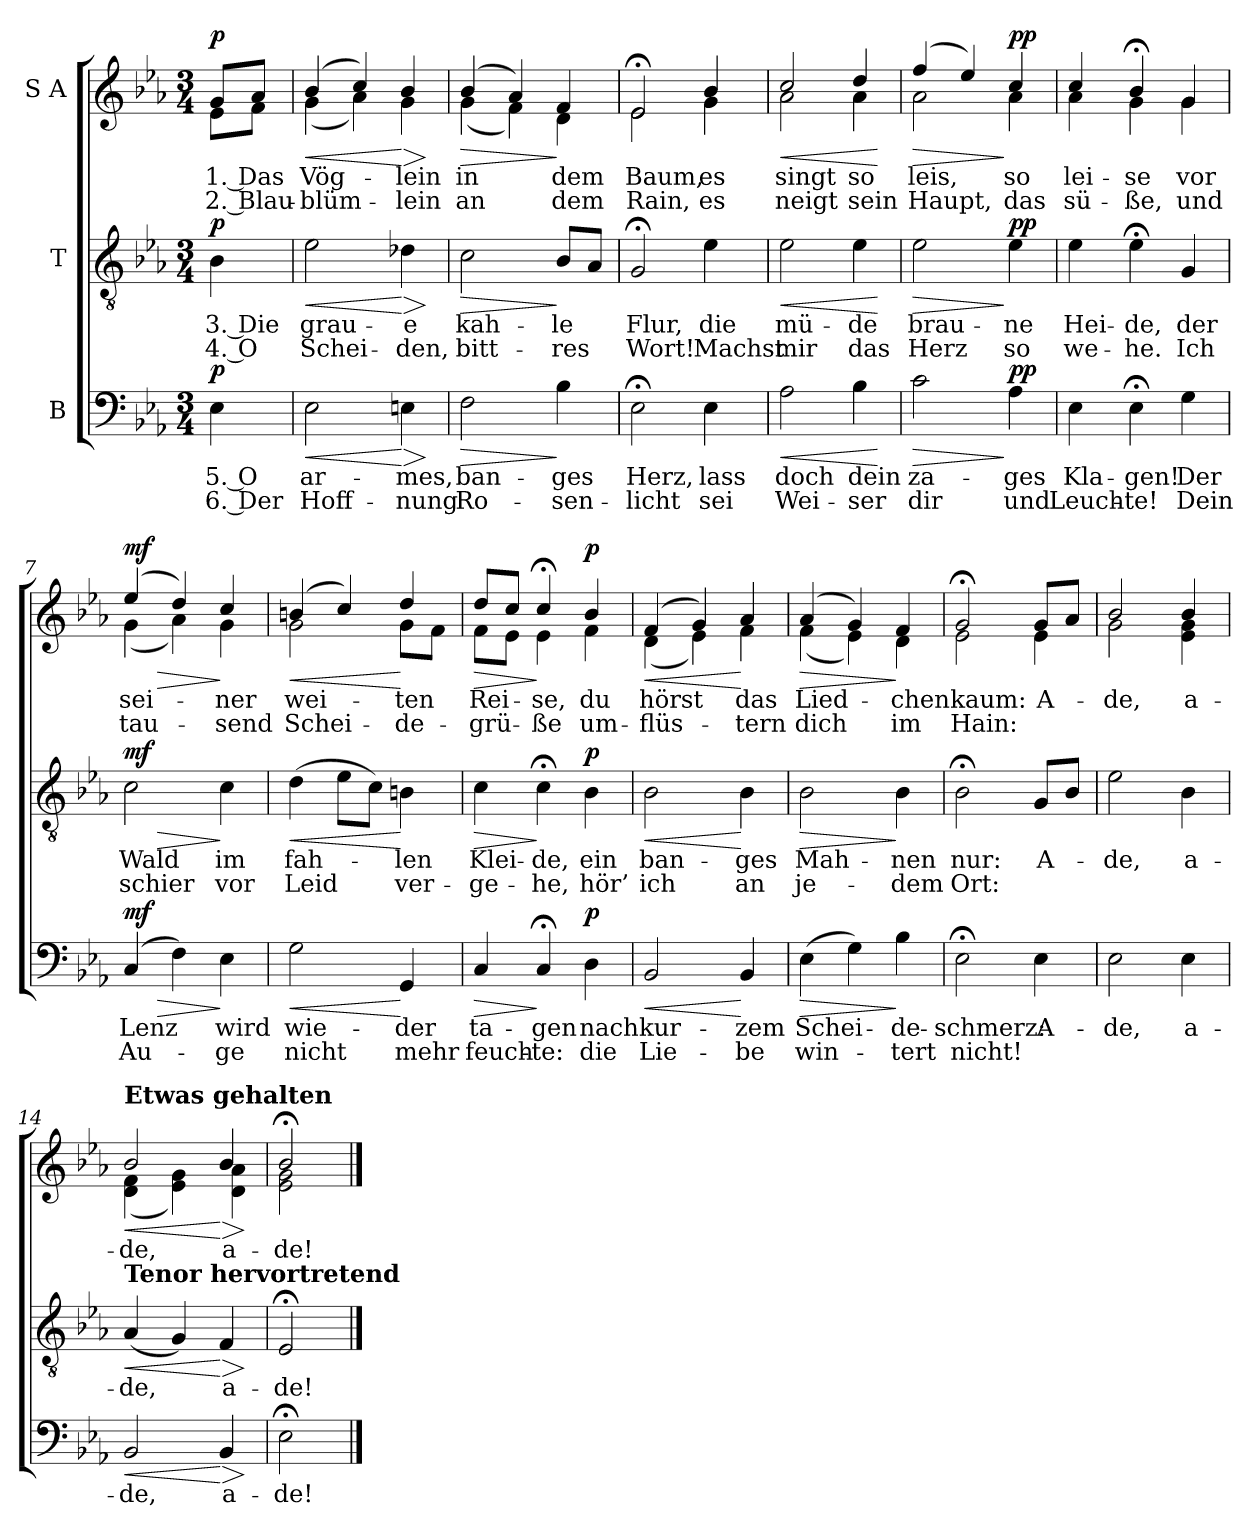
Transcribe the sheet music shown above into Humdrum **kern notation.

**kern	**text	**text	**dynam	**kern	**text	**text	**dynam	**kern	**text	**text	**dynam
*part3	*part3	*part3	*part3	*part2	*part2	*part2	*part2	*part1	*part1	*part1	*part1
*staff3	*staff3	*staff3	*staff3	*staff2	*staff2	*staff2	*staff2	*staff1	*staff1	*staff1	*staff1
*I"B	*	*	*	*I"T	*	*	*	*I"S A	*	*	*
*clefF4	*	*	*	*clefGv2	*	*	*	*clefG2	*	*	*
*k[b-e-a-]	*	*	*	*k[b-e-a-]	*	*	*	*k[b-e-a-]	*	*	*
*M3/4	*	*	*	*M3/4	*	*	*	*M3/4	*	*	*
=	=	=	=	=	=	=	=	=	=	=	=
!	!LO:LY:b	!LO:LY:b	!LO:DY:a	!	!LO:LY:b	!LO:LY:b	!LO:DY:a	!	!LO:LY:b	!LO:LY:b	!LO:DY:a
*	*	*	*	*	*	*	*	*^	*	*	*
4E-\	5. O	6. Der	p	4B-\	3. Die	4. O	p	8g/L	8e-\L	1. Das	2. Blau-	p
.	.	.	.	.	.	.	.	8a-/J	8f\J	.	.	.
=1	=1	=1	=1	=1	=1	=1	=1	=1	=1	=1	=1	=1
!	!LO:LY:b	!LO:LY:b	!LO:HP:b	!	!LO:LY:b	!LO:LY:b	!LO:HP:b	!	!	!LO:LY:b	!LO:LY:b	!LO:HP:b
2E-\	ar-	Hoff-	<	2e-\	grau-	Schei-	<	(4b-/	(4g\	Vög-	-blüm-	<
.	.	.	.	.	.	.	.	4cc/)	4a-\)	.	.	.
!	!LO:LY:b	!LO:LY:b	!LO:HP:n=1:b	!	!LO:LY:b	!LO:LY:b	!LO:HP:n=1:b	!	!	!LO:LY:b	!LO:LY:b	!LO:HP:n=1:b
4En\	-mes,	-nung	[ >	4d-X\	-e	-den,	[ >	4b-/	4g\	-lein	-lein	[ >
*	*	*	*	*	*	*	*	*v	*v	*	*	*
.	.	.	]	.	.	.	]	.	.	.	]
=2	=2	=2	=2	=2	=2	=2	=2	=2	=2	=2	=2
!	!LO:LY:b	!LO:LY:b	!LO:HP:b	!	!LO:LY:b	!LO:LY:b	!LO:HP:b	!	!LO:LY:b	!LO:LY:b	!LO:HP:b
*	*	*	*	*	*	*	*	*^	*	*	*
2F\	ban-	Ro-	>	2c\	kah-	bitt-	>	(4b-/	(4g\	in	an	>
.	.	.	.	.	.	.	.	4a-/)	4f\)	.	.	.
!	!LO:LY:b	!LO:LY:b	!	!	!LO:LY:b	!LO:LY:b	!	!	!	!LO:LY:b	!LO:LY:b	!
4B-\	-ges	-sen-	]	8B-/L	-le	-res	]	4f/	4d\	dem	dem	]
.	.	.	.	8A-/J	.	.	.	.	.	.	.	.
=3	=3	=3	=3	=3	=3	=3	=3	=3	=3	=3	=3	=3
!	!LO:LY:b	!LO:LY:b	!	!	!LO:LY:b	!LO:LY:b	!	!	!	!LO:LY:b	!LO:LY:b	!
2E-;<\	Herz,	-licht	.	2G;</	Flur,	Wort!	.	2e-;</	2e-\	Baum,	Rain,	.
!	!LO:LY:b	!LO:LY:b	!	!	!LO:LY:b	!LO:LY:b	!	!	!	!LO:LY:b	!LO:LY:b	!
4E-\	lass	sei	.	4e-\	die	Machst	.	4b-/	4g\	es	es	.
=4	=4	=4	=4	=4	=4	=4	=4	=4	=4	=4	=4	=4
!	!LO:LY:b	!LO:LY:b	!LO:HP:b	!	!LO:LY:b	!LO:LY:b	!LO:HP:b	!	!	!LO:LY:b	!LO:LY:b	!LO:HP:b
2A-\	doch	Wei-	<	2e-\	mü-	mir	<	2cc/	2a-\	singt	neigt	<
!	!LO:LY:b	!LO:LY:b	!	!	!LO:LY:b	!LO:LY:b	!	!	!	!LO:LY:b	!LO:LY:b	!
4B-\	dein	-ser	.	4e-\	-de	das	.	4dd/	4a-\	so	sein	.
*	*	*	*	*	*	*	*	*v	*v	*	*	*
.	.	.	[	.	.	.	[	.	.	.	[
!!LO:LB:g=z
=5	=5	=5	=5	=5	=5	=5	=5	=5	=5	=5	=5
!	!LO:LY:b	!LO:LY:b	!LO:HP:b	!	!LO:LY:b	!LO:LY:b	!LO:HP:b	!	!LO:LY:b	!LO:LY:b	!LO:HP:b
*	*	*	*	*	*	*	*	*^	*	*	*
2c\	za-	dir	>	2e-\	brau-	Herz	>	(4ff/	2a-\	leis,	Haupt,	>
.	.	.	.	.	.	.	.	4ee-/)	.	.	.	.
!	!LO:LY:b	!LO:LY:b	!LO:DY:n=1:a	!	!LO:LY:b	!LO:LY:b	!LO:DY:n=1:a	!	!	!LO:LY:b	!LO:LY:b	!LO:DY:n=1:a
4A-\	-ges	und	] pp	4e-\	-ne	so	] pp	4cc/	4a-\	so	das	] pp
=6	=6	=6	=6	=6	=6	=6	=6	=6	=6	=6	=6	=6
!	!LO:LY:b	!LO:LY:b	!	!	!LO:LY:b	!LO:LY:b	!	!	!	!LO:LY:b	!LO:LY:b	!
4E-\	Kla-	Leuch-	.	4e-\	Hei-	we-	.	4cc/	4a-\	lei-	sü-	.
!	!LO:LY:b	!LO:LY:b	!	!	!LO:LY:b	!LO:LY:b	!	!	!	!LO:LY:b	!LO:LY:b	!
4E-;<\	-gen!	-te!	.	4e-;<\	-de,	-he.	.	4b-;</	4g\	-se	-ße,	.
!	!LO:LY:b	!LO:LY:b	!	!	!LO:LY:b	!LO:LY:b	!	!	!	!LO:LY:b	!LO:LY:b	!
4G\	Der	Dein	.	4G/	der	Ich	.	4g/	4g\	vor	und	.
=7	=7	=7	=7	=7	=7	=7	=7	=7	=7	=7	=7	=7
!	!LO:LY:b	!LO:LY:b	!LO:HP:b	!	!LO:LY:b	!LO:LY:b	!LO:HP:b	!	!	!LO:LY:b	!LO:LY:b	!LO:HP:b
!	!	!	!LO:DY:n=1:a	!	!	!	!LO:DY:n=1:a	!	!	!	!	!LO:DY:n=1:a
(4C/	Lenz	Au-	> mf	2c\	Wald	schier	> mf	(4ee-/	(4g\	sei-	tau-	> mf
4F\)	.	.	.	.	.	.	.	4dd/)	4a-\)	.	.	.
!	!LO:LY:b	!LO:LY:b	!	!	!LO:LY:b	!LO:LY:b	!	!	!	!LO:LY:b	!LO:LY:b	!
4E-\	wird	-ge	]	4c\	im	vor	]	4cc/	4g\	-ner	-send	]
=8	=8	=8	=8	=8	=8	=8	=8	=8	=8	=8	=8	=8
!	!LO:LY:b	!LO:LY:b	!LO:HP:b	!	!LO:LY:b	!LO:LY:b	!LO:HP:b	!	!	!LO:LY:b	!LO:LY:b	!LO:HP:b
2G\	wie-	nicht	<	(4d\	fah-	Leid	<	(4bn/	2g\	wei-	Schei-	<
.	.	.	.	8e-\L	.	.	.	4cc/)	.	.	.	.
.	.	.	.	8c\J)	.	.	.	.	.	.	.	.
!	!LO:LY:b	!LO:LY:b	!	!	!LO:LY:b	!LO:LY:b	!	!	!	!LO:LY:b	!LO:LY:b	!
4GG/	-der	mehr	[	4Bn\	-len	ver-	[	4dd/	8g\L	-ten	-de-	[
.	.	.	.	.	.	.	.	.	8f\J	.	.	.
=9	=9	=9	=9	=9	=9	=9	=9	=9	=9	=9	=9	=9
!	!LO:LY:b	!LO:LY:b	!LO:HP:b	!	!LO:LY:b	!LO:LY:b	!LO:HP:b	!	!	!LO:LY:b	!LO:LY:b	!LO:HP:b
4C/	ta-	feuch-	>	4c\	Klei-	-ge-	>	8dd/L	8f\L	Rei-	-grü-	>
.	.	.	.	.	.	.	.	8cc/J	8e-\J	.	.	.
!	!LO:LY:b	!LO:LY:b	!	!	!LO:LY:b	!LO:LY:b	!	!	!	!LO:LY:b	!LO:LY:b	!
4C;</	-gen	-te:	]	4c;<\	-de,	-he,	]	4cc;</	4e-\	-se,	-ße	]
!	!LO:LY:b	!LO:LY:b	!LO:DY:a	!	!LO:LY:b	!LO:LY:b	!LO:DY:a	!	!	!LO:LY:b	!LO:LY:b	!LO:DY:a
4D\	nach	die	p	4B-\	ein	hör’	p	4b-/	4f\	du	um-	p
!!LO:LB:g=z	!!
=10	=10	=10	=10	=10	=10	=10	=10	=10	=10	=10	=10	=10
!	!LO:LY:b	!LO:LY:b	!LO:HP:b	!	!LO:LY:b	!LO:LY:b	!LO:HP:b	!	!	!LO:LY:b	!LO:LY:b	!LO:HP:b
2BB-/	kur-	Lie-	<	2B-\	ban-	ich	<	(4f/	(4d\	hörst	-flüs-	<
.	.	.	.	.	.	.	.	4g/)	4e-\)	.	.	.
!	!LO:LY:b	!LO:LY:b	!	!	!LO:LY:b	!LO:LY:b	!	!	!	!LO:LY:b	!LO:LY:b	!
4BB-/	-zem	-be	[	4B-\	-ges	an	[	4a-/	4f\	das	-tern	[
=11	=11	=11	=11	=11	=11	=11	=11	=11	=11	=11	=11	=11
!	!LO:LY:b	!LO:LY:b	!LO:HP:b	!	!LO:LY:b	!LO:LY:b	!LO:HP:b	!	!	!LO:LY:b	!LO:LY:b	!LO:HP:b
(4E-\	Schei-	win-	>	2B-\	Mah-	je-	>	(4a-/	(4f\	Lied-	dich	>
4G\)	.	.	.	.	.	.	.	4g/)	4e-\)	.	.	.
!	!LO:LY:b	!LO:LY:b	!	!	!LO:LY:b	!LO:LY:b	!	!	!	!LO:LY:b	!LO:LY:b	!
4B-\	-de-	-tert	]	4B-\	-nen	-dem	]	4f/	4d\	-chen	im	]
=12	=12	=12	=12	=12	=12	=12	=12	=12	=12	=12	=12	=12
!	!LO:LY:b	!LO:LY:b	!	!	!LO:LY:b	!LO:LY:b	!	!	!	!LO:LY:b	!LO:LY:b	!
2E-;<\	-schmerz:	nicht!	.	2B-;<\	nur:	Ort:	.	2g;</	2e-\	kaum:	Hain:	.
!	!LO:LY:b	!	!	!	!LO:LY:b	!	!	!	!	!LO:LY:b	!	!
4E-\	A-	.	.	8G/L	A-	.	.	8g/L	4e-\	A-	.	.
.	.	.	.	8B-/J	.	.	.	8a-/J	.	.	.	.
=13	=13	=13	=13	=13	=13	=13	=13	=13	=13	=13	=13	=13
!	!LO:LY:b	!	!	!	!LO:LY:b	!	!	!	!	!LO:LY:b	!	!
2E-\	-de,	.	.	2e-\	-de,	.	.	2b-/	2g\	-de,	.	.
!	!LO:LY:b	!	!	!	!LO:LY:b	!	!	!	!	!LO:LY:b	!	!
4E-\	a-	.	.	4B-\	a-	.	.	4b-/	4e-\ 4g\	a-	.	.
=14	=14	=14	=14	=14	=14	=14	=14	=14	=14	=14	=14	=14
!	!	!	!	!	!	!	!	!LO:TX:a:B:t=Etwas gehalten	!	!	!	!
!	!	!	!	!LO:TX:a:B:t=Tenor hervortretend	!	!	!	!	!	!	!	!
!	!LO:LY:b	!	!LO:HP:b	!	!LO:LY:b	!	!LO:HP:b	!	!	!LO:LY:b	!	!LO:HP:b
2BB-/	-de,	.	<	(4A-/	-de,	.	<	2b-/	(4d\ 4f\	-de,	.	<
.	.	.	.	4G/)	.	.	.	.	4e-\ 4g\)	.	.	.
!	!LO:LY:b	!	!LO:HP:n=1:b	!	!LO:LY:b	!	!LO:HP:n=1:b	!	!	!LO:LY:b	!	!LO:HP:n=1:b
4BB-/	a-	.	[ >	4F/	a-	.	[ >	4b-/	4d\ 4a-\	a-	.	[ >
*	*	*	*	*	*	*	*	*v	*v	*	*	*
.	.	.	]	.	.	.	]	.	.	.	]
=15	=15	=15	=15	=15	=15	=15	=15	=15	=15	=15	=15
!	!LO:LY:b	!	!	!	!LO:LY:b	!	!	!	!LO:LY:b	!	!
*	*	*	*	*	*	*	*	*^	*	*	*
2E-;<\	-de!	.	.	2E-;</	-de!	.	.	2b-;</	2e-\ 2g\	-de!	.	.
*	*	*	*	*	*	*	*	*v	*v	*	*	*
==	==	==	==	==	==	==	==	==	==	==	==
*-	*-	*-	*-	*-	*-	*-	*-	*-	*-	*-	*-
